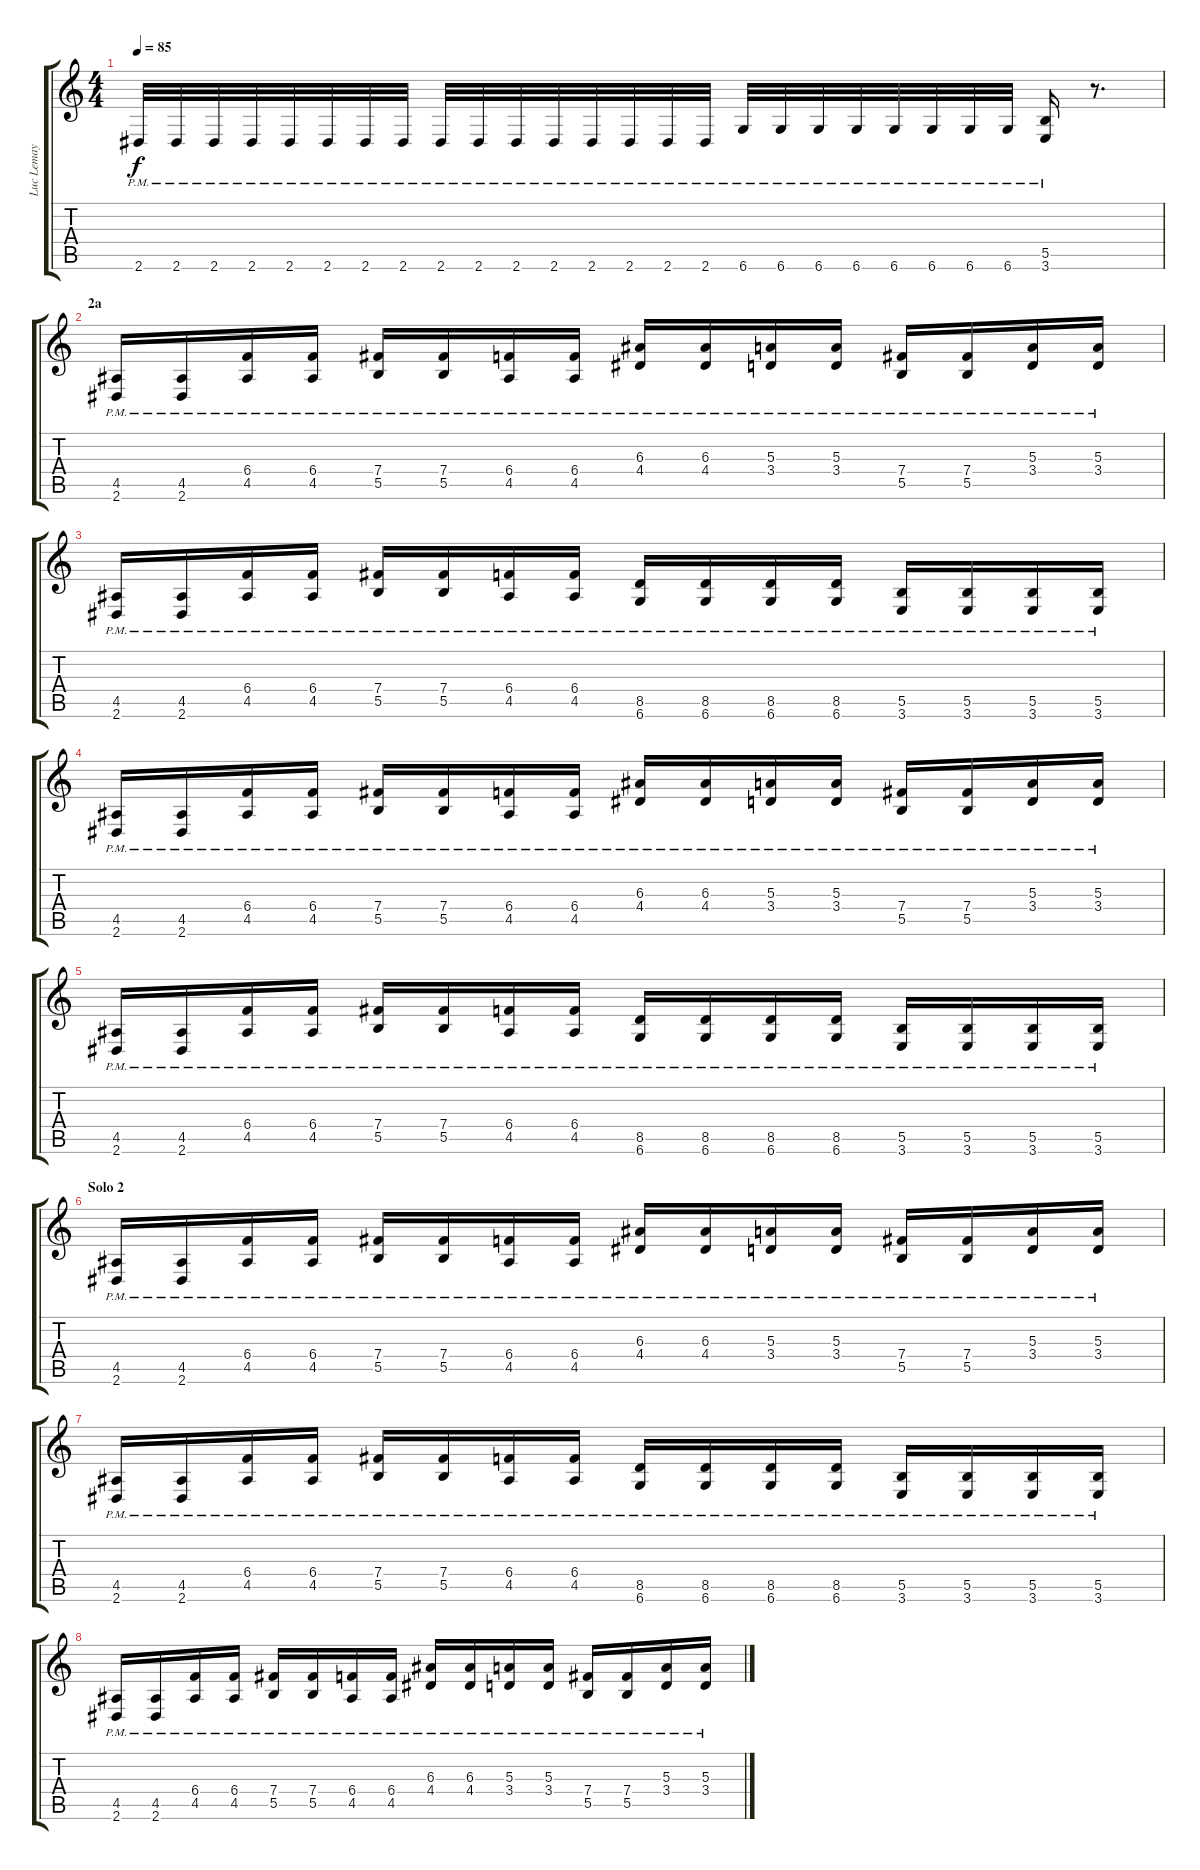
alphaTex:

\track ("Luc Lemay " "Luc Lemay ") {instrument distortionguitar}
\staff {score tabs}
\tuning (Db4 Ab3 E3 B2 Gb2 Db2) {hide}
\ts (4 4)
\tempo 85
\clef g2
\ks c
2.6{pm}.32{dy f} 2.6{pm}.32 2.6{pm}.32 2.6{pm}.32 2.6{pm}.32 2.6{pm}.32 2.6{pm}.32 2.6{pm}.32 2.6{pm}.32 2.6{pm}.32 2.6{pm}.32 2.6{pm}.32 2.6{pm}.32 2.6{pm}.32 2.6{pm}.32 2.6{pm}.32 6.6{pm}.32 6.6{pm}.32 6.6{pm}.32 6.6{pm}.32 6.6{pm}.32 6.6{pm}.32 6.6{pm}.32 6.6{pm}.32 (5.5{pm} 3.6).16 r.8{d} |
\section ("" "2a")
(4.5{pm} 2.6{pm}).16 (4.5{pm} 2.6{pm}).16 (6.4{pm} 4.5{pm}).16 (6.4{pm} 4.5{pm}).16 (7.4{pm} 5.5{pm}).16 (7.4{pm} 5.5{pm}).16 (6.4{pm} 4.5{pm}).16 (6.4{pm} 4.5{pm}).16 (6.3{pm} 4.4{pm}).16 (6.3{pm} 4.4{pm}).16 (5.3{pm} 3.4{pm}).16 (5.3{pm} 3.4{pm}).16 (7.4{pm} 5.5{pm}).16 (7.4{pm} 5.5{pm}).16 (5.3{pm} 3.4{pm}).16 (5.3{pm} 3.4{pm}).16 |
(4.5{pm} 2.6{pm}).16 (4.5{pm} 2.6{pm}).16 (6.4{pm} 4.5{pm}).16 (6.4{pm} 4.5{pm}).16 (7.4{pm} 5.5{pm}).16 (7.4{pm} 5.5{pm}).16 (6.4{pm} 4.5{pm}).16 (6.4{pm} 4.5{pm}).16 (8.5{pm} 6.6{pm}).16 (8.5{pm} 6.6{pm}).16 (8.5{pm} 6.6{pm}).16 (8.5{pm} 6.6{pm}).16 (5.5{pm} 3.6{pm}).16 (5.5{pm} 3.6{pm}).16 (5.5{pm} 3.6{pm}).16 (5.5{pm} 3.6{pm}).16 |
(4.5{pm} 2.6{pm}).16 (4.5{pm} 2.6{pm}).16 (6.4{pm} 4.5{pm}).16 (6.4{pm} 4.5{pm}).16 (7.4{pm} 5.5{pm}).16 (7.4{pm} 5.5{pm}).16 (6.4{pm} 4.5{pm}).16 (6.4{pm} 4.5{pm}).16 (6.3{pm} 4.4{pm}).16 (6.3{pm} 4.4{pm}).16 (5.3{pm} 3.4{pm}).16 (5.3{pm} 3.4{pm}).16 (7.4{pm} 5.5{pm}).16 (7.4{pm} 5.5{pm}).16 (5.3{pm} 3.4{pm}).16 (5.3{pm} 3.4{pm}).16 |
(4.5{pm} 2.6{pm}).16 (4.5{pm} 2.6{pm}).16 (6.4{pm} 4.5{pm}).16 (6.4{pm} 4.5{pm}).16 (7.4{pm} 5.5{pm}).16 (7.4{pm} 5.5{pm}).16 (6.4{pm} 4.5{pm}).16 (6.4{pm} 4.5{pm}).16 (8.5{pm} 6.6{pm}).16 (8.5{pm} 6.6{pm}).16 (8.5{pm} 6.6{pm}).16 (8.5{pm} 6.6{pm}).16 (5.5{pm} 3.6{pm}).16 (5.5{pm} 3.6{pm}).16 (5.5{pm} 3.6{pm}).16 (5.5{pm} 3.6{pm}).16 |
\section ("" "Solo 2")
(4.5{pm} 2.6{pm}).16 (4.5{pm} 2.6{pm}).16 (6.4{pm} 4.5{pm}).16 (6.4{pm} 4.5{pm}).16 (7.4{pm} 5.5{pm}).16 (7.4{pm} 5.5{pm}).16 (6.4{pm} 4.5{pm}).16 (6.4{pm} 4.5{pm}).16 (6.3{pm} 4.4{pm}).16 (6.3{pm} 4.4{pm}).16 (5.3{pm} 3.4{pm}).16 (5.3{pm} 3.4{pm}).16 (7.4{pm} 5.5{pm}).16 (7.4{pm} 5.5{pm}).16 (5.3{pm} 3.4{pm}).16 (5.3{pm} 3.4{pm}).16 |
(4.5{pm} 2.6{pm}).16 (4.5{pm} 2.6{pm}).16 (6.4{pm} 4.5{pm}).16 (6.4{pm} 4.5{pm}).16 (7.4{pm} 5.5{pm}).16 (7.4{pm} 5.5{pm}).16 (6.4{pm} 4.5{pm}).16 (6.4{pm} 4.5{pm}).16 (8.5{pm} 6.6{pm}).16 (8.5{pm} 6.6{pm}).16 (8.5{pm} 6.6{pm}).16 (8.5{pm} 6.6{pm}).16 (5.5{pm} 3.6{pm}).16 (5.5{pm} 3.6{pm}).16 (5.5{pm} 3.6{pm}).16 (5.5{pm} 3.6{pm}).16 |
(4.5{pm} 2.6{pm}).16 (4.5{pm} 2.6{pm}).16 (6.4{pm} 4.5{pm}).16 (6.4{pm} 4.5{pm}).16 (7.4{pm} 5.5{pm}).16 (7.4{pm} 5.5{pm}).16 (6.4{pm} 4.5{pm}).16 (6.4{pm} 4.5{pm}).16 (6.3{pm} 4.4{pm}).16 (6.3{pm} 4.4{pm}).16 (5.3{pm} 3.4{pm}).16 (5.3{pm} 3.4{pm}).16 (7.4{pm} 5.5{pm}).16 (7.4{pm} 5.5{pm}).16 (5.3{pm} 3.4{pm}).16 (5.3{pm} 3.4{pm}).16
